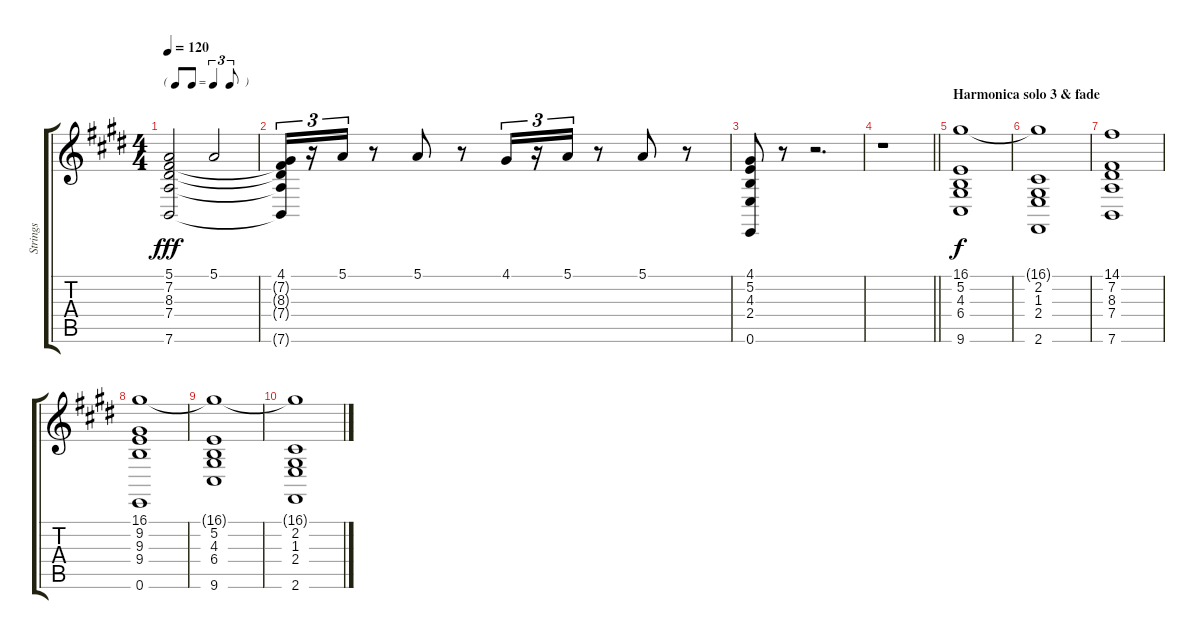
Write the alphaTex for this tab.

\track ("Strings" "Strings") {instrument stringensemble1}
\staff {score tabs}
\tuning (E4 B3 G3 D3 A2 E2) {hide}
\ts (4 4)
\tf triplet8th
\tempo 120
\clef g2
\ks e
(5.1 7.2 8.3 7.4 7.6).2{dy fff} 5.1.2 |
(4.1 7.2{t} 8.3{t} 7.4{t} 7.6{t}).16{tu (3 2)} r.16{tu (3 2)} 5.1.16{tu (3 2)} r.8 5.1.8 r.8 4.1.16{tu (3 2)} r.16{tu (3 2)} 5.1.16{tu (3 2)} r.8 5.1.8 r.8 |
(4.1 5.2 4.3 2.4 0.6).8 r.8 r.2{d} |
\barLineRight lightlight
r.1 |
\section ("" "Harmonica solo 3 & fade")
(16.1 5.2 4.3 6.4 9.6).1{dy f} |
(16.1{t} 2.2 1.3 2.4 2.6).1 |
(14.1 7.2 8.3 7.4 7.6).1{volume 0} |
(16.1 9.2 9.3 9.4 0.6).1 |
(16.1{t} 5.2 4.3 6.4 9.6).1 |
(16.1{t} 2.2 1.3 2.4 2.6).1
